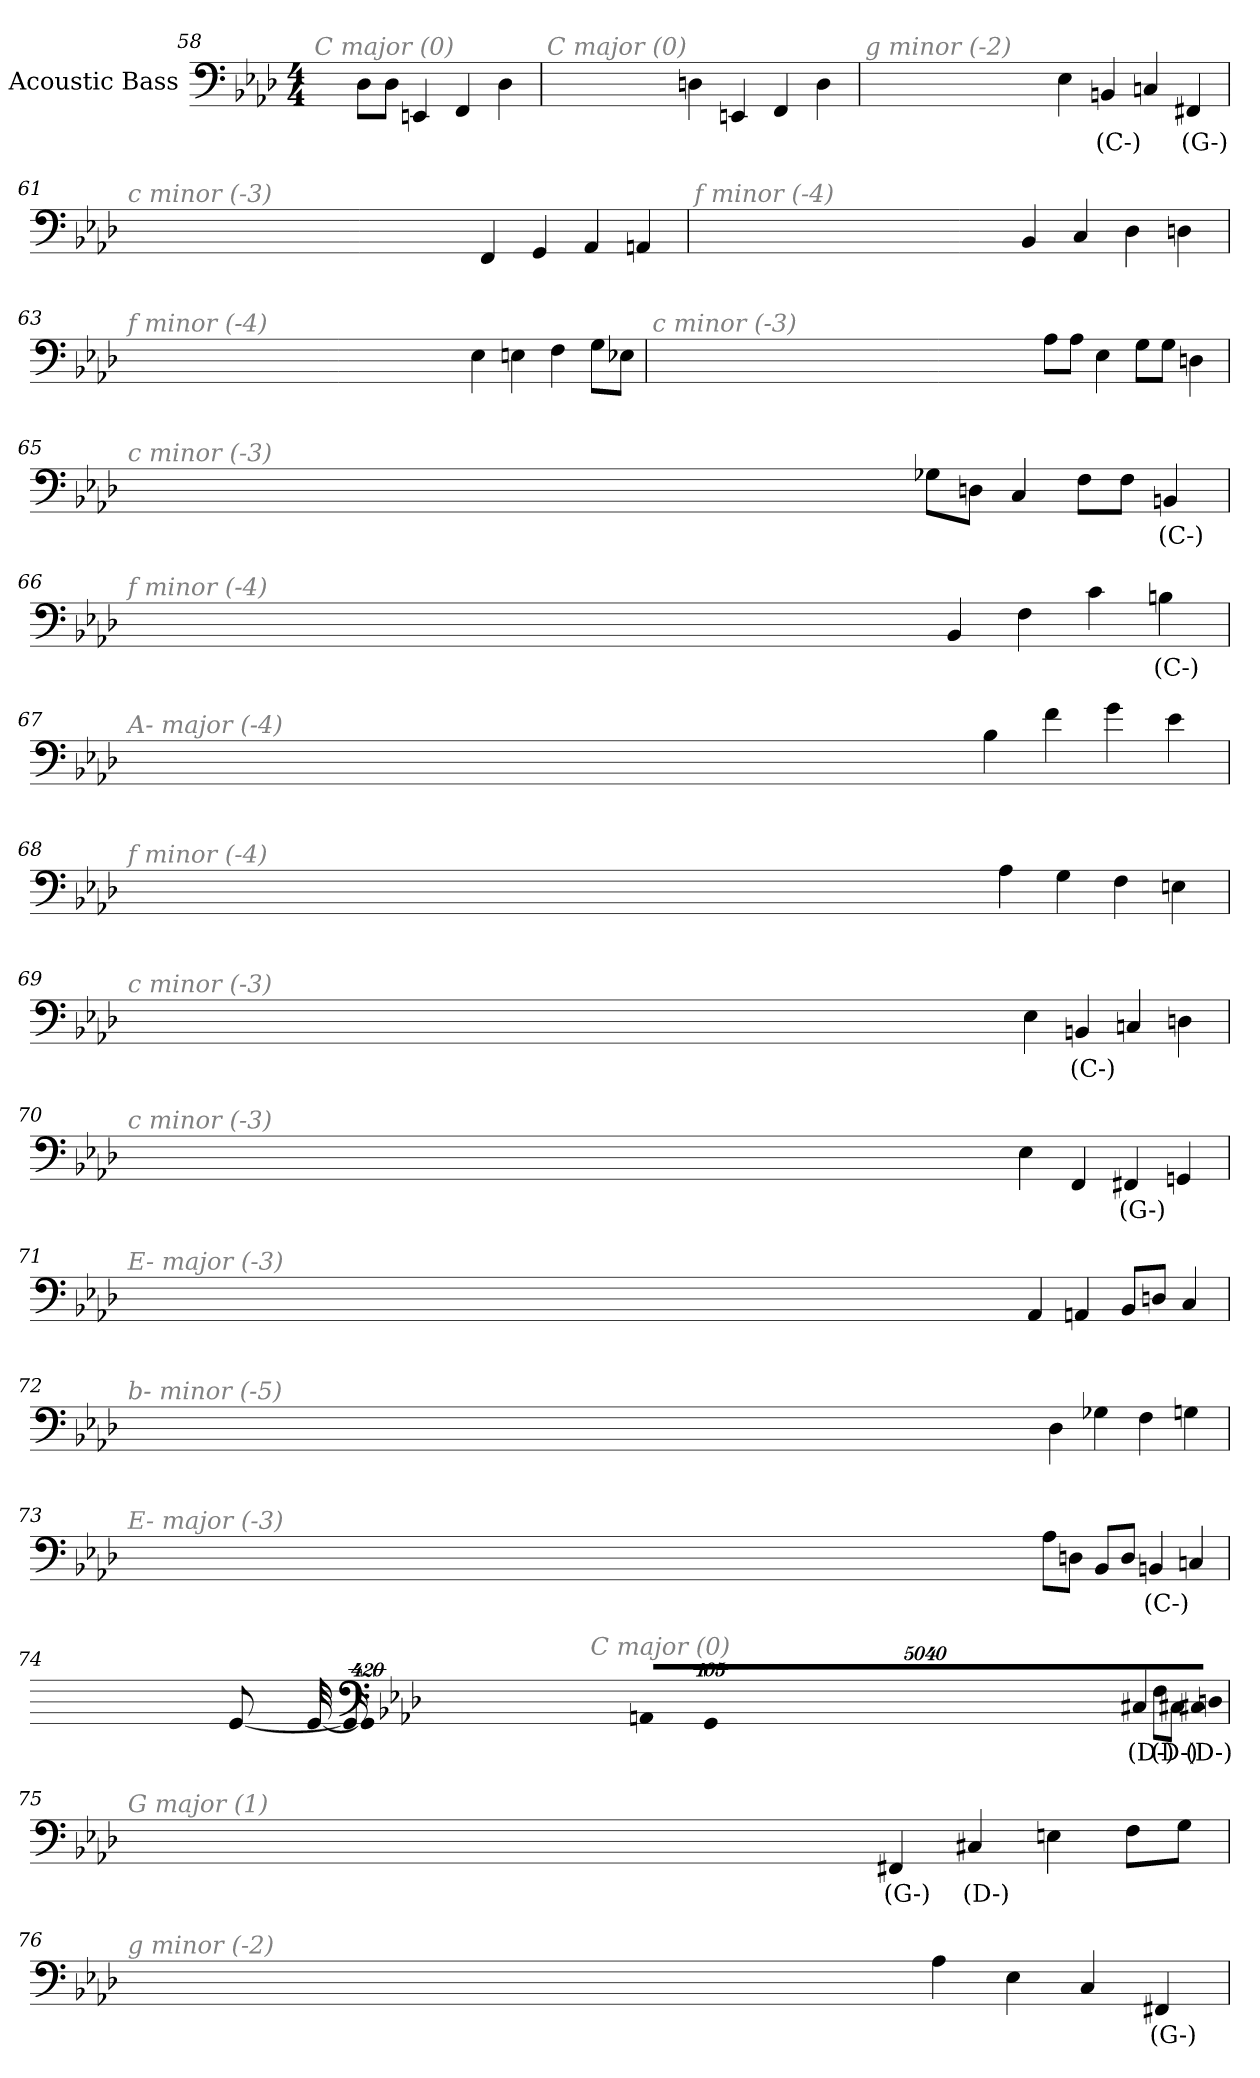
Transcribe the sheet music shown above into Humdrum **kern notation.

**kern	**text
*part1	*part1
*staff1	*staff1
*I"Acoustic Bass	*
*clefF4	*
*ITrd7c12	*
*k[b-e-a-d-]	*
*A-:	*
*M4/4	*
=58	=58
!LO:TX:i:color=#808080:t=C major (0)	!
8DD-L	.
8DD-J	.
4EEEn	.
4FFF	.
4DD-	.
=59	=59
!LO:TX:i:color=#808080:t=C major (0)	!
4DDn	.
4EEEn	.
4FFF	.
4DD	.
=60	=60
!LO:TX:i:color=#808080:t=g minor (-2)	!
4EE-	.
4BBBni	(C-)
4CCn	.
4FFF#Xi	(G-)
=61	=61
!LO:TX:i:color=#808080:t=c minor (-3)	!
4FFF	.
4GGG	.
4AAA-	.
4AAAn	.
=62	=62
!LO:TX:i:color=#808080:t=f minor (-4)	!
4BBB-	.
4CC	.
4DD-	.
4DDn	.
=63	=63
!LO:TX:i:color=#808080:t=f minor (-4)	!
4EE-	.
4EEn	.
4FF	.
8GGL	.
8EE-XJ	.
=64	=64
!LO:TX:i:color=#808080:t=c minor (-3)	!
8AA-L	.
8AA-J	.
4EE-	.
8GGL	.
8GGJ	.
4DDn	.
=65	=65
!LO:TX:i:color=#808080:t=c minor (-3)	!
8GG-XL	.
8DDnJ	.
4CC	.
8FFL	.
8FFJ	.
4BBBni	(C-)
=66	=66
!LO:TX:i:color=#808080:t=f minor (-4)	!
4BBB-	.
4FF	.
4C	.
4BBni	(C-)
=67	=67
!LO:TX:i:color=#808080:t=A- major (-4)	!
4BB-	.
4F	.
4G	.
4E-	.
=68	=68
!LO:TX:i:color=#808080:t=f minor (-4)	!
4AA-	.
4GG	.
4FF	.
4EEn	.
=69	=69
!LO:TX:i:color=#808080:t=c minor (-3)	!
4EE-	.
4BBBni	(C-)
4CCn	.
4DDn	.
=70	=70
!LO:TX:i:color=#808080:t=c minor (-3)	!
4EE-	.
4FFF	.
4FFF#Xi	(G-)
4GGGn	.
=71	=71
!LO:TX:i:color=#808080:t=E- major (-3)	!
4AAA-	.
4AAAn	.
8BBB-L	.
8DDnJ	.
4CC	.
=72	=72
!LO:TX:i:color=#808080:t=b- minor (-5)	!
4DD-	.
4GG-X	.
4FF	.
4GGn	.
=73	=73
!LO:TX:i:color=#808080:t=E- major (-3)	!
8AA-L	.
8DDnJ	.
8BBB-L	.
8DDJ	.
4BBBni	(C-)
4CCn	.
=74	=74
!LO:TX:i:color=#808080:t=C major (0)	!
4CC#Xi	(D-)
8FFL	.
8CC#XiJ	(D-)
!LO:N:vis=8	!
40320%3347CC#XiL	(D-)
!LO:N:vis=8	!
40320%3347DDn	.
!LO:N:vis=8	!
40320%3347AAAnJ	.
!LO:N:vis=1024	!
[13440%13GGG	.
8GGG_	.
16GGG_	.
32GGG_	.
!LO:N:vis=1024%31	!
13440%407GGG]	.
=75	=75
!LO:TX:i:color=#808080:t=G major (1)	!
4FFF#Xi	(G-)
4CC#Xi	(D-)
4EEn	.
8FFL	.
8GGJ	.
=76	=76
!LO:TX:i:color=#808080:t=g minor (-2)	!
4AA-	.
4EE-	.
4CC	.
4FFF#Xi	(G-)
=	=
*-	*-
